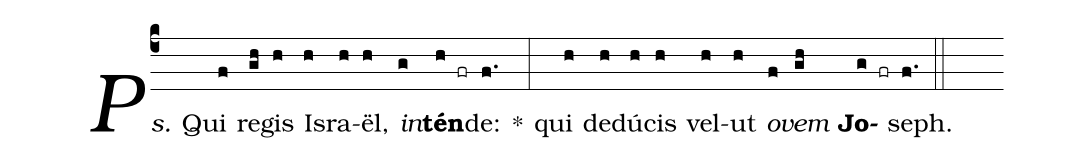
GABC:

%%
(c4)<i>Ps.</i> Qui(f) re(gh)gis(h) Is(h)ra(h)ël,(h) <i>in</i>(g)<b>tén</b>(h fr)de:(f.) *(:) qui(h) de(h)dú(h)cis(h) vel(h)ut(h) <i>o</i>(f)<i>vem</i>(gh) <b>Jo</b>(g fr)seph.(f.) (::)
